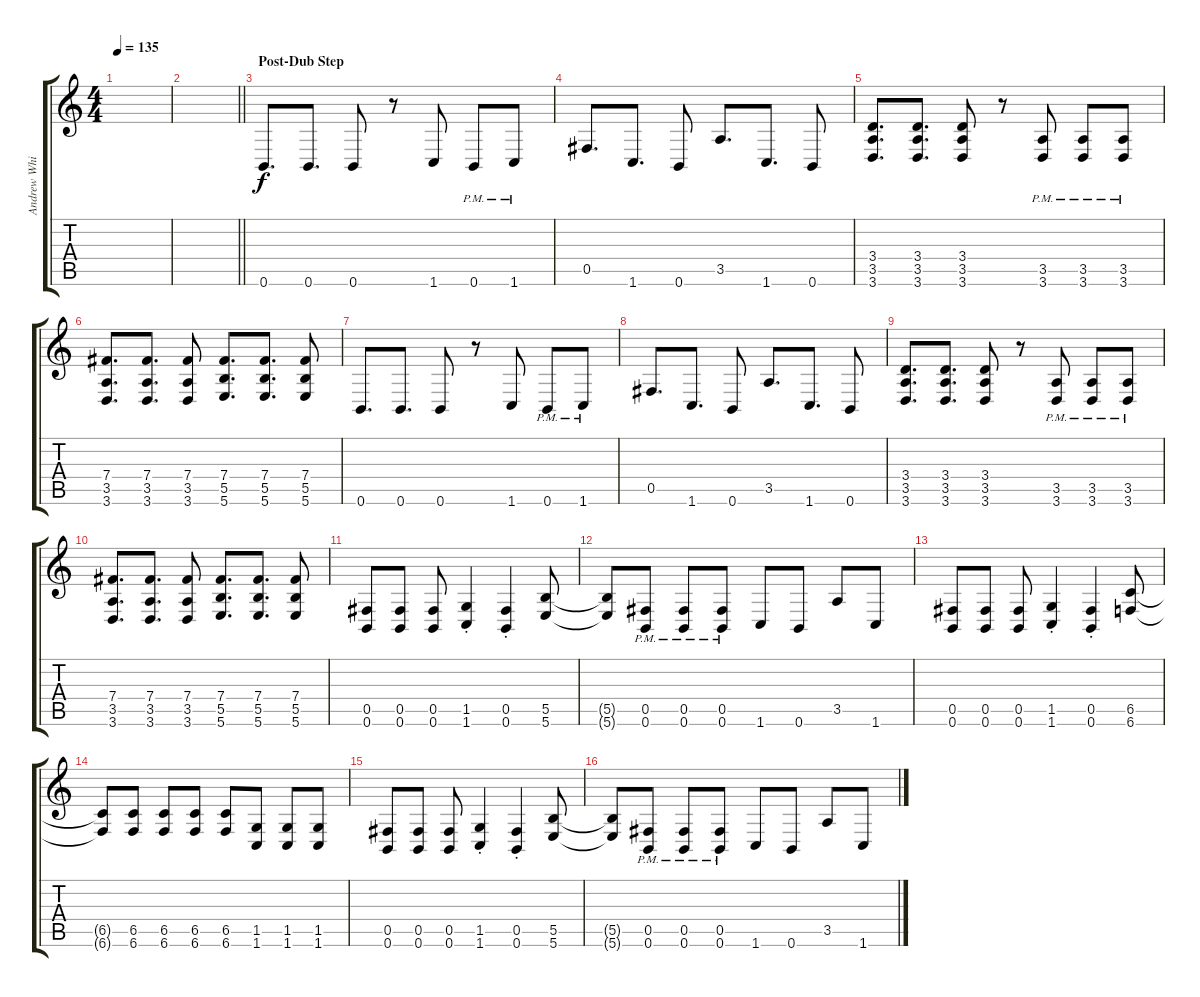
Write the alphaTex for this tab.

\track ("Andrew Whiting" "Andrew Whi") {instrument distortionguitar}
\staff {score tabs}
\tuning (Db4 Ab3 E3 B2 Gb2 B1) {hide}
\ts (4 4)
\tempo 135
\clef g2
\ks c
|
\barLineRight lightlight
|
\section ("" "Post-Dub Step")
0.6.8{d} 0.6.8{d} 0.6.8 r.8 1.6.8 0.6{pm}.8 1.6{pm}.8 |
0.5.8{d} 1.6.8{d} 0.6.8 3.5.8{d} 1.6.8{d} 0.6.8 |
(3.4 3.5 3.6).8{d} (3.4 3.5 3.6).8{d} (3.4 3.5 3.6).8 r.8 (3.5{pm} 3.6{pm}).8 (3.5{pm} 3.6{pm}).8 (3.5{pm} 3.6{pm}).8 |
(7.4 3.5 3.6).8{d} (7.4 3.5 3.6).8{d} (7.4 3.5 3.6).8 (7.4 5.5 5.6).8{d} (7.4 5.5 5.6).8{d} (7.4 5.5 5.6).8 |
0.6.8{d} 0.6.8{d} 0.6.8 r.8 1.6.8 0.6{pm}.8 1.6{pm}.8 |
0.5.8{d} 1.6.8{d} 0.6.8 3.5.8{d} 1.6.8{d} 0.6.8 |
(3.4 3.5 3.6).8{d} (3.4 3.5 3.6).8{d} (3.4 3.5 3.6).8 r.8 (3.5{pm} 3.6{pm}).8 (3.5{pm} 3.6{pm}).8 (3.5{pm} 3.6{pm}).8 |
(7.4 3.5 3.6).8{d} (7.4 3.5 3.6).8{d} (7.4 3.5 3.6).8 (7.4 5.5 5.6).8{d} (7.4 5.5 5.6).8{d} (7.4 5.5 5.6).8 |
(0.5 0.6).8 (0.5 0.6).8 (0.5 0.6).8 (1.5{st} 1.6{st}).4 (0.5{st} 0.6{st}).4 (5.5 5.6).8 |
(5.5{t} 5.6{t}).8 (0.5 0.6{pm}).8 (0.5 0.6{pm}).8 (0.5 0.6{pm}).8 1.6.8 0.6.8 3.5.8 1.6.8 |
(0.5 0.6).8 (0.5 0.6).8 (0.5 0.6).8 (1.5{st} 1.6{st}).4 (0.5{st} 0.6{st}).4 (6.5 6.6).8 |
(6.5{t} 6.6{t}).8 (6.5 6.6).8 (6.5 6.6).8 (6.5 6.6).8 (6.5 6.6).8 (1.5 1.6).8 (1.5 1.6).8 (1.5 1.6).8 |
(0.5 0.6).8 (0.5 0.6).8 (0.5 0.6).8 (1.5{st} 1.6{st}).4 (0.5{st} 0.6{st}).4 (5.5 5.6).8 |
(5.5{t} 5.6{t}).8 (0.5 0.6{pm}).8 (0.5 0.6{pm}).8 (0.5 0.6{pm}).8 1.6.8 0.6.8 3.5.8 1.6.8
